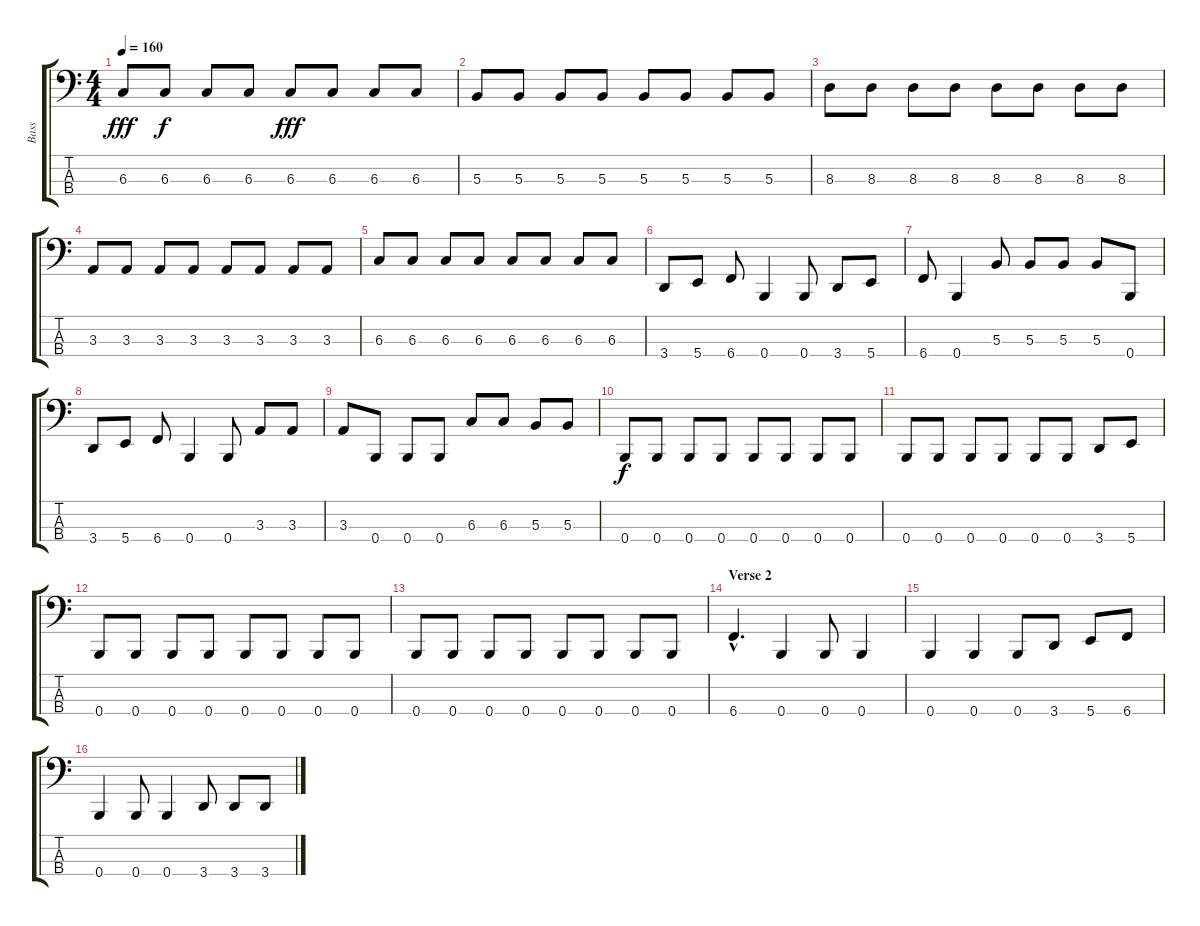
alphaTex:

\track ("Bass" "Bass") {instrument electricbassfinger}
\staff {score tabs}
\tuning (E2 B1 Gb1 B0) {hide}
\ts (4 4)
\tempo 160
\clef f4
\ks c
6.3.8{dy fff} 6.3.8{dy f} 6.3.8 6.3.8 6.3.8{dy fff} 6.3.8 6.3.8 6.3.8 |
5.3.8 5.3.8 5.3.8 5.3.8 5.3.8 5.3.8 5.3.8 5.3.8 |
8.3.8 8.3.8 8.3.8 8.3.8 8.3.8 8.3.8 8.3.8 8.3.8 |
3.3.8 3.3.8 3.3.8 3.3.8 3.3.8 3.3.8 3.3.8 3.3.8 |
6.3.8 6.3.8 6.3.8 6.3.8 6.3.8 6.3.8 6.3.8 6.3.8 |
3.4.8 5.4.8 6.4.8 0.4.4 0.4.8 3.4.8 5.4.8 |
6.4.8 0.4.4 5.3.8 5.3.8 5.3.8 5.3.8 0.4.8 |
3.4.8 5.4.8 6.4.8 0.4.4 0.4.8 3.3.8 3.3.8 |
3.3.8 0.4.8 0.4.8 0.4.8 6.3.8 6.3.8 5.3.8 5.3.8 |
0.4.8{dy f} 0.4.8 0.4.8 0.4.8 0.4.8 0.4.8 0.4.8 0.4.8 |
0.4.8 0.4.8 0.4.8 0.4.8 0.4.8 0.4.8 3.4.8 5.4.8 |
0.4.8 0.4.8 0.4.8 0.4.8 0.4.8 0.4.8 0.4.8 0.4.8 |
0.4.8 0.4.8 0.4.8 0.4.8 0.4.8 0.4.8 0.4.8 0.4.8 |
\section ("" "Verse 2")
6.4{hac}.4{d} 0.4.4 0.4.8 0.4.4 |
0.4.4 0.4.4 0.4.8 3.4.8 5.4.8 6.4.8 |
0.4.4 0.4.8 0.4.4 3.4.8 3.4.8 3.4.8
